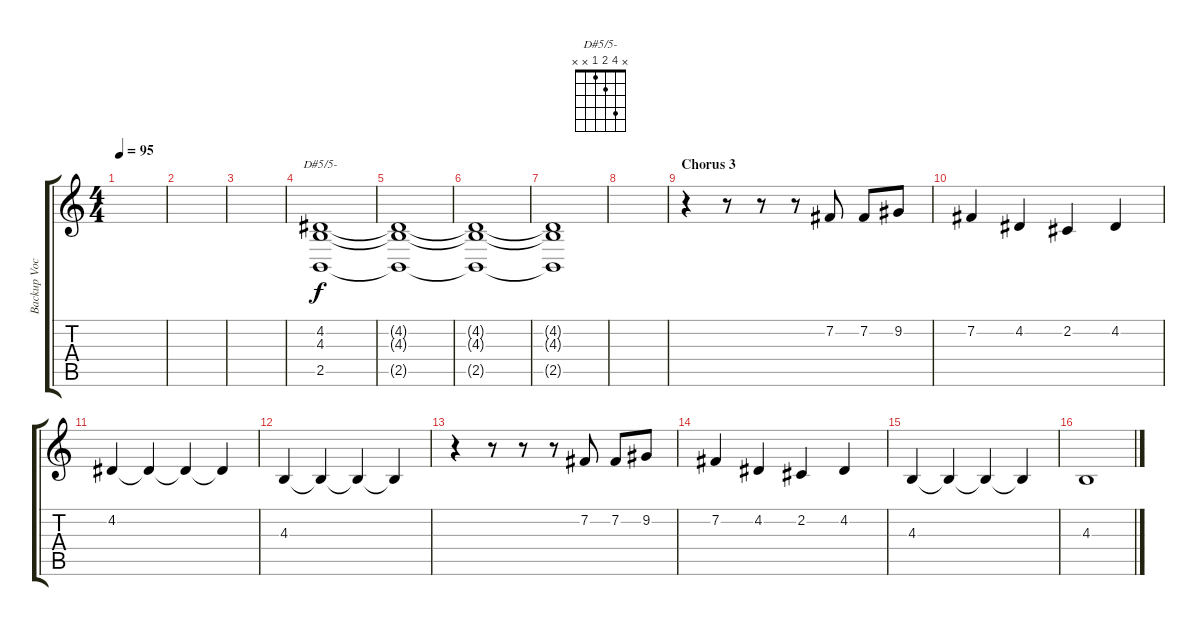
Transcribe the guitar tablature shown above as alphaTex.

\track ("Backup Vocals" "Backup Voc") {instrument altosax}
\staff {score tabs}
\tuning (E4 B3 G3 D3 A2 E2) {hide}
\chord ("D#5/5-" x 4 2 1 x x)
\ts (4 4)
\tempo 95
\clef g2
\ks c
|
|
|
(4.2 4.3 2.5).1{ch "D#5/5-"} |
(4.2{t} 4.3{t} 2.5{t}).1 |
(4.2{t} 4.3{t} 2.5{t}).1 |
(4.2{t} 4.3{t} 2.5{t}).1 |
|
\section ("" "Chorus 3")
r.4 r.8 r.8 r.8 7.2.8 7.2.8 9.2.8 |
7.2.4 4.2.4 2.2.4 4.2.4 |
4.2.4 4.2{t}.4 4.2{t}.4 4.2{t}.4{volume 1} |
4.3.4{volume 15} 4.3{t}.4 4.3{t}.4 4.3{t}.4{volume 1} |
r.4{volume 15} r.8 r.8 r.8 7.2.8{volume 15} 7.2.8 9.2.8 |
7.2.4 4.2.4 2.2.4 4.2.4 |
4.3.4 4.3{t}.4 4.3{t}.4 4.3{t}.4{volume 1} |
4.3.1
